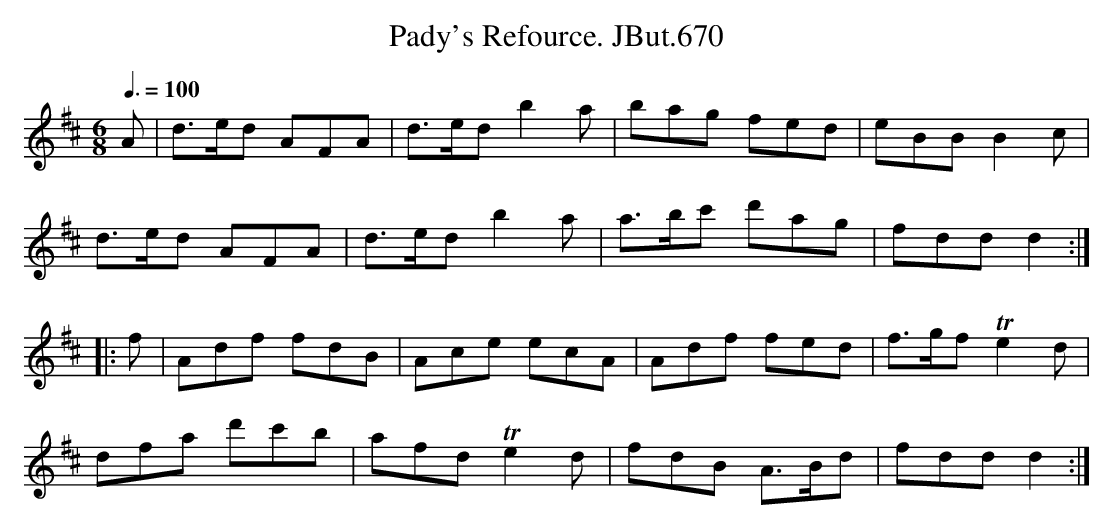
X:1
T:Pady's Refource. JBut.670
M:6/8
L:1/8
Q:3/8=100
K:D
A|d>ed AFA|d>ed b2a|bag fed|eBB B2c|
d>ed AFA|d>ed b2a|a>bc' d'ag|fdd d2:|
|:f|Adf fdB|Ace ecA|Adf fed|f>gf Te2d|
dfa d'c'b|afd Te2d|fdB A>Bd|fdd d2:|
